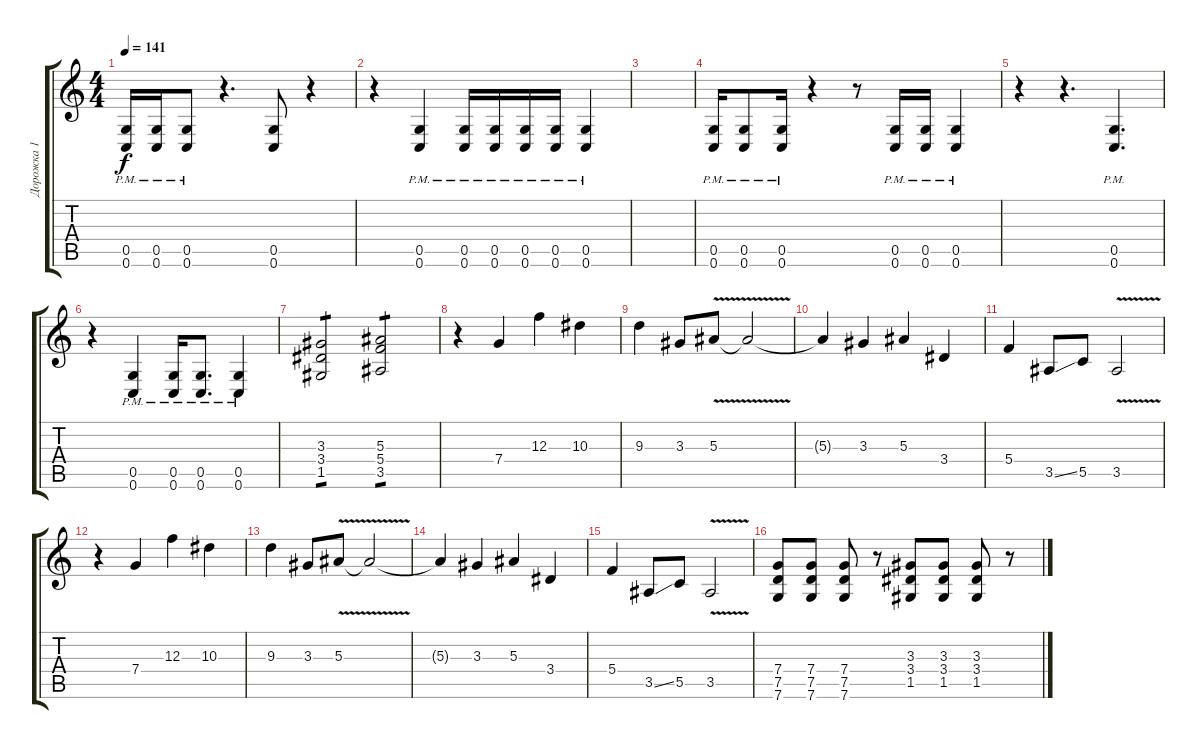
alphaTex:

\track ("Дорожка 1" "Дорожка 1") {instrument distortionguitar}
\staff {score tabs}
\tuning (D4 A3 F3 C3 G2 C2) {hide}
\ts (4 4)
\tempo 141
\clef g2
\ks c
(0.5{pm} 0.6{pm}).16{dy f} (0.5{pm} 0.6{pm}).16 (0.5{pm} 0.6{pm}).8 r.4{d} (0.5 0.6).8 r.4 |
r.4 (0.5{pm} 0.6{pm}).4 (0.5{pm} 0.6{pm}).16 (0.5{pm} 0.6{pm}).16 (0.5{pm} 0.6{pm}).16 (0.5{pm} 0.6{pm}).16 (0.5{pm} 0.6{pm}).4 |
|
(0.5{pm} 0.6{pm}).16 (0.5{pm} 0.6{pm}).8 (0.5{pm} 0.6{pm}).16 r.4 r.8 (0.5{pm} 0.6{pm}).16 (0.5{pm} 0.6{pm}).16 (0.5{pm} 0.6{pm}).4 |
r.4 r.4{d} (0.5{pm} 0.6{pm}).4{d} |
r.4 (0.5{pm} 0.6{pm}).4 (0.5{pm} 0.6{pm}).16 (0.5{pm} 0.6{pm}).8{d} (0.5{pm} 0.6{pm}).4 |
(3.3 3.4 1.5).2{tp 1} (5.3 5.4 3.5).2{tp 1} |
r.4 7.4.4 12.3.4 10.3.4 |
9.3.4 3.3.8 5.3{v}.8 5.3{t}.2 |
5.3{t}.4 3.3.4 5.3.4 3.4.4 |
5.4.4 3.5{ss}.8 5.5.8 3.5{v}.2 |
r.4 7.4.4 12.3.4 10.3.4 |
9.3.4 3.3.8 5.3{v}.8 5.3{t}.2 |
5.3{t}.4 3.3.4 5.3.4 3.4.4 |
5.4.4 3.5{ss}.8 5.5.8 3.5{v}.2 |
(7.4 7.5 7.6).8 (7.4 7.5 7.6).8 (7.4 7.5 7.6).8 r.8 (3.3 3.4 1.5).8 (3.3 3.4 1.5).8 (3.3 3.4 1.5).8 r.8
